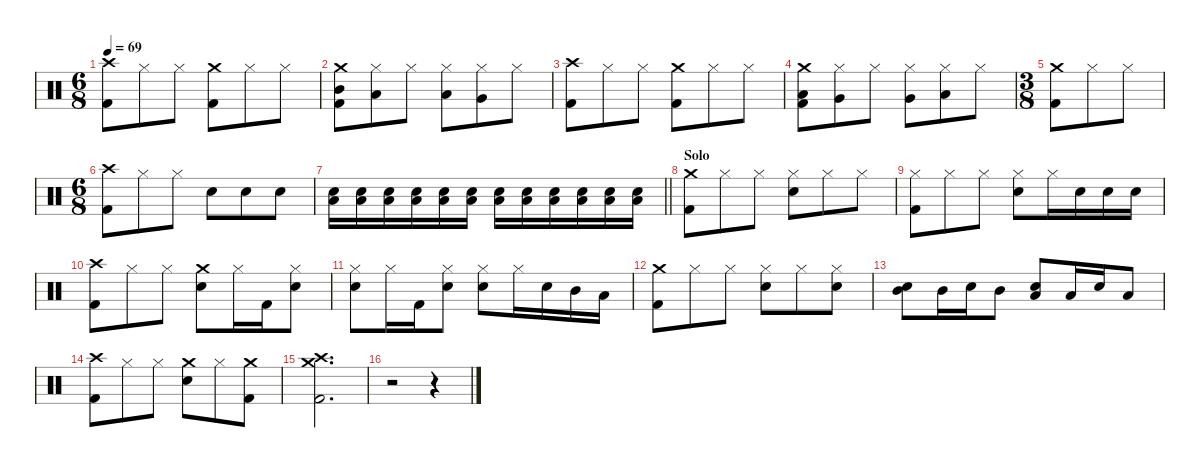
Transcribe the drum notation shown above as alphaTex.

\defaultSystemsLayout 4
\hideDynamics
\bracketExtendMode nobrackets
\singleTrackTrackNamePolicy hidden
\multiTrackTrackNamePolicy hidden
\otherSystemsTrackNameOrientation horizontal
\track ("Drums" "drm.") {instrument percussion}
\staff {score}
\articulation defaults
\ts (6 8)
\tempo 69
\clef neutral
\ks c
("Crash high (hit)" "Kick (hit) 2").8{dy f beam Down} "Hi-Hat (closed)".8{beam Down} "Hi-Hat (closed)".8{beam Down} ("Crash medium (hit)" "Kick (hit) 2").8{beam Down} "Hi-Hat (closed)".8{beam Down} "Hi-Hat (closed)".8{beam Down} |
("Crash medium (hit)" "Kick (hit) 2" "Mid Tom (hit)").8{beam Down} ("Hi-Hat (closed)" "Low Tom (hit)").8{beam Down} "Hi-Hat (closed)".8{beam Down} ("Hi-Hat (closed)" "Low Tom (hit)").8{beam Down} ("Hi-Hat (closed)" "Very Low Tom (hit)").8{beam Down} "Hi-Hat (closed)".8{beam Down} |
("Crash high (hit)" "Kick (hit) 2").8{beam Down} "Hi-Hat (closed)".8{beam Down} "Hi-Hat (closed)".8{beam Down} ("Crash medium (hit)" "Kick (hit) 2").8{beam Down} "Hi-Hat (closed)".8{beam Down} "Hi-Hat (closed)".8{beam Down} |
("Crash medium (hit)" "Kick (hit) 2" "Low Tom (hit)").8{beam Down} ("Hi-Hat (closed)" "Very Low Tom (hit)").8{beam Down} "Hi-Hat (closed)".8{beam Down} ("Hi-Hat (closed)" "Very Low Tom (hit)").8{beam Down} ("Hi-Hat (closed)" "Low Floor Tom (hit)").8{beam Down} "Hi-Hat (closed)".8{beam Down} |
\ts (3 8)
\beaming (8 3)
("Crash medium (hit)" "Kick (hit) 2").8{beam Down} "Hi-Hat (closed)".8{beam Down} "Hi-Hat (closed)".8{beam Down} |
\ts (6 8)
\beaming (8 3 3)
("Crash high (hit)" "Kick (hit) 2").8{beam Down} "Hi-Hat (closed)".8{beam Down} "Hi-Hat (closed)".8{beam Down} "Snare (hit) 2".8{beam Down} "Snare (hit) 2".8{beam Down} "Snare (hit) 2".8{beam Down} |
\barLineRight lightlight
("Low Floor Tom (hit)" "Snare (hit) 2").16{beam Down} ("Low Floor Tom (hit)" "Snare (hit) 2").16{beam Down} ("Low Floor Tom (hit)" "Snare (hit) 2").16{beam Down} ("Low Floor Tom (hit)" "Snare (hit) 2").16{beam Down} ("Low Floor Tom (hit)" "Snare (hit) 2").16{beam Down} ("Low Floor Tom (hit)" "Snare (hit) 2").16{beam Down} ("Low Floor Tom (hit)" "Snare (hit) 2").16{beam Down} ("Low Floor Tom (hit)" "Snare (hit) 2").16{beam Down} ("Low Floor Tom (hit)" "Snare (hit) 2").16{beam Down} ("Low Floor Tom (hit)" "Snare (hit) 2").16{beam Down} ("Low Floor Tom (hit)" "Snare (hit) 2").16{beam Down} ("Low Floor Tom (hit)" "Snare (hit) 2").16{beam Down} |
\section ("" "Solo")
("Crash medium (hit)" "Kick (hit) 2").8{beam Down} "Hi-Hat (closed)".8{beam Down} "Hi-Hat (closed)".8{beam Down} ("Hi-Hat (closed)" "Snare (hit) 2").8{beam Down} "Hi-Hat (closed)".8{beam Down} "Hi-Hat (closed)".8{beam Down} |
("Hi-Hat (closed)" "Kick (hit) 2").8{beam Down} "Hi-Hat (closed)".8{beam Down} "Hi-Hat (closed)".8{beam Down} ("Hi-Hat (closed)" "Snare (hit) 2").8{beam Down} "Hi-Hat (closed)".16{beam Down} "Snare (hit) 2".16{beam Down} "Snare (hit) 2".16{beam Down} "Snare (hit) 2".16{beam Down} |
("Crash high (hit)" "Kick (hit) 2").8{beam Down} "Hi-Hat (closed)".8{beam Down} "Hi-Hat (closed)".8{beam Down} ("Crash medium (hit)" "Snare (hit) 2").8{beam Down} "Hi-Hat (closed)".16{beam Down} "Kick (hit) 2".16{beam Down} ("Hi-Hat (closed)" "Snare (hit) 2").8{beam Down} |
("Hi-Hat (closed)" "Snare (hit) 2").8{beam Down} "Hi-Hat (closed)".16{beam Down} "Kick (hit) 2".16{beam Down} ("Hi-Hat (closed)" "Snare (hit) 2").8{beam Down} ("Hi-Hat (closed)" "Snare (hit) 2").8{beam Down} "Hi-Hat (closed)".16{beam Down} "Snare (hit) 2".16{beam Down} "Mid Tom (hit)".16{beam Down} "Low Tom (hit)".16{beam Down} |
("Crash medium (hit)" "Kick (hit) 2").8{beam Down} "Hi-Hat (closed)".8{beam Down} "Hi-Hat (closed)".8{beam Down} ("Hi-Hat (closed)" "Snare (hit) 2").8{beam Down} "Hi-Hat (closed)".8{beam Down} ("Hi-Hat (closed)" "Snare (hit) 2").8{beam Down} |
("Mid Tom (hit)" "Snare (hit) 2").8{beam Down} "Mid Tom (hit)".16{beam Down} "Snare (hit) 2".16{beam Down} "Mid Tom (hit)".8{beam Down} ("Low Tom (hit)" "Snare (hit) 2").8{beam Up} "Low Tom (hit)".16{beam Up} "Snare (hit) 2".16{beam Up} "Low Tom (hit)".8{beam Up} |
("Crash high (hit)" "Kick (hit) 2").8{beam Down} "Hi-Hat (closed)".8{beam Down} "Hi-Hat (closed)".8{beam Down} ("Crash medium (hit)" "Snare (hit) 2").8{beam Down} "Hi-Hat (closed)".8{beam Down} ("Crash medium (hit)" "Kick (hit) 2").8{beam Down} |
("Crash medium (hit)" "Crash high (hit)" "Kick (hit) 2").2{d beam Down} |
r.2{beam Down} r.4{beam Down}
